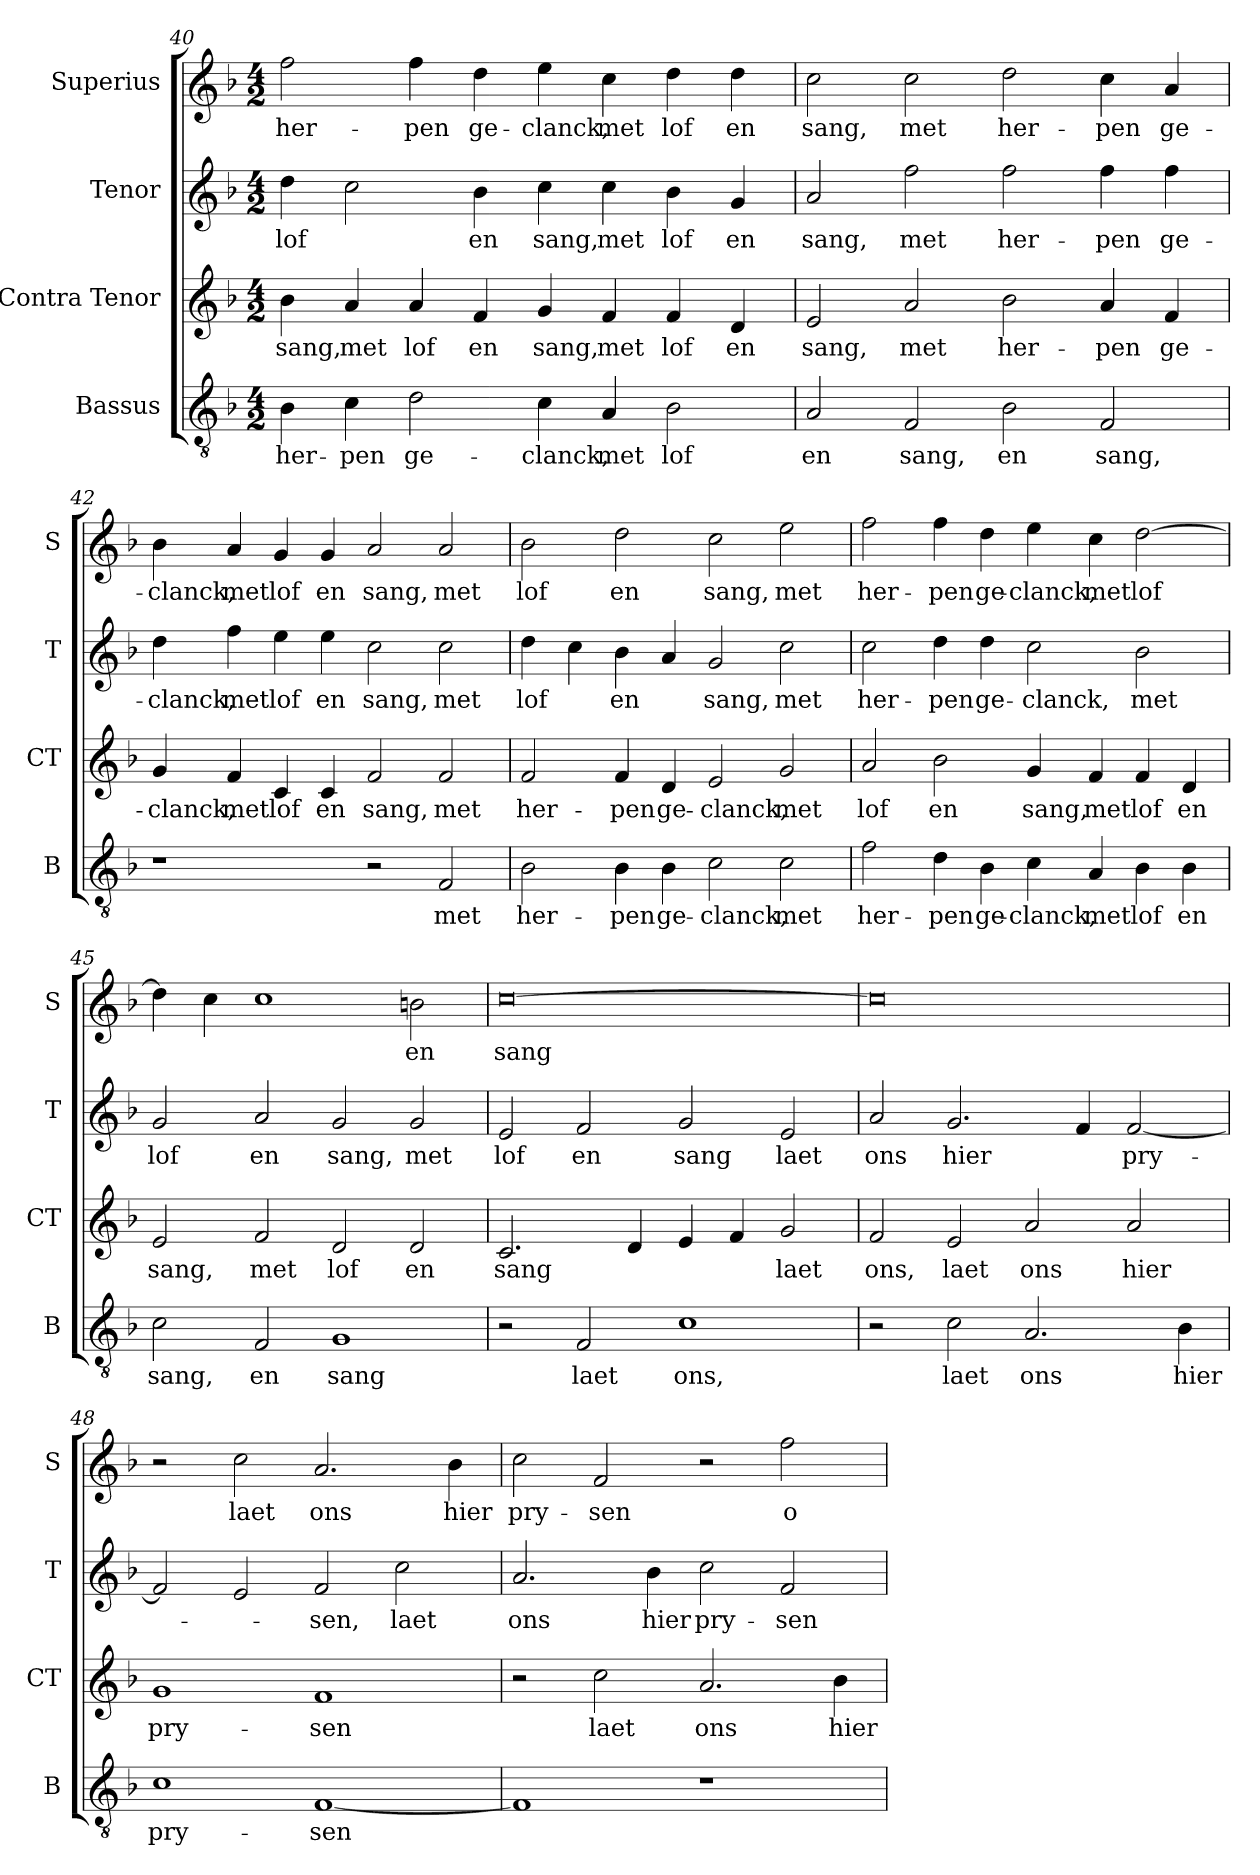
**kern	**text	**kern	**text	**kern	**text	**kern	**text
*part4	*part4	*part3	*part3	*part2	*part2	*part1	*part1
*staff4	*staff4	*staff3	*staff3	*staff2	*staff2	*staff1	*staff1
*I"Bassus	*	*I"Contra Tenor	*	*I"Tenor	*	*I"Superius	*
*I'B	*	*I'CT	*	*I'T	*	*I'S	*
*clefGv2	*	*clefG2	*	*clefG2	*	*clefG2	*
*k[b-]	*	*k[b-]	*	*k[b-]	*	*k[b-]	*
*F:	*	*F:	*	*F:	*	*F:	*
*M4/2	*	*M4/2	*	*M4/2	*	*M4/2	*
=40	=40	=40	=40	=40	=40	=40	=40
!	!LO:LY:b	!	!LO:LY:b	!	!LO:LY:b	!	!LO:LY:b
4B-\	her-	4b-\	sang,	4dd\	lof	2ff\	her-
!	!LO:LY:b	!	!LO:LY:b	!	!	!	!
4c\	-pen	4a/	met	2cc\	.	.	.
!	!LO:LY:b	!	!LO:LY:b	!	!	!	!LO:LY:b
2d\	ge-	4a/	lof	.	.	4ff\	-pen
!	!	!	!LO:LY:b	!	!LO:LY:b	!	!LO:LY:b
.	.	4f/	en	4b-\	en	4dd\	ge-
!	!LO:LY:b	!	!LO:LY:b	!	!LO:LY:b	!	!LO:LY:b
4c\	-clanck,	4g/	sang,	4cc\	sang,	4ee\	-clanck,
!	!LO:LY:b	!	!LO:LY:b	!	!LO:LY:b	!	!LO:LY:b
4A/	met	4f/	met	4cc\	met	4cc\	met
!	!LO:LY:b	!	!LO:LY:b	!	!LO:LY:b	!	!LO:LY:b
2B-\	lof	4f/	lof	4b-\	lof	4dd\	lof
!	!	!	!LO:LY:b	!	!LO:LY:b	!	!LO:LY:b
.	.	4d/	en	4g/	en	4dd\	en
=41	=41	=41	=41	=41	=41	=41	=41
!	!LO:LY:b	!	!LO:LY:b	!	!LO:LY:b	!	!LO:LY:b
2A/	en	2e/	sang,	2a/	sang,	2cc\	sang,
!	!LO:LY:b	!	!LO:LY:b	!	!LO:LY:b	!	!LO:LY:b
2F/	sang,	2a/	met	2ff\	met	2cc\	met
!	!LO:LY:b	!	!LO:LY:b	!	!LO:LY:b	!	!LO:LY:b
2B-\	en	2b-\	her-	2ff\	her-	2dd\	her-
!	!LO:LY:b	!	!LO:LY:b	!	!LO:LY:b	!	!LO:LY:b
2F/	sang,	4a/	-pen	4ff\	-pen	4cc\	-pen
!	!	!	!LO:LY:b	!	!LO:LY:b	!	!LO:LY:b
.	.	4f/	ge-	4ff\	ge-	4a/	ge-
=42	=42	=42	=42	=42	=42	=42	=42
!	!	!	!LO:LY:b	!	!LO:LY:b	!	!LO:LY:b
1r	.	4g/	-clanck,	4dd\	-clanck,	4b-\	-clanck,
!	!	!	!LO:LY:b	!	!LO:LY:b	!	!LO:LY:b
.	.	4f/	met	4ff\	met	4a/	met
!	!	!	!LO:LY:b	!	!LO:LY:b	!	!LO:LY:b
.	.	4c/	lof	4ee\	lof	4g/	lof
!	!	!	!LO:LY:b	!	!LO:LY:b	!	!LO:LY:b
.	.	4c/	en	4ee\	en	4g/	en
!	!	!	!LO:LY:b	!	!LO:LY:b	!	!LO:LY:b
2r	.	2f/	sang,	2cc\	sang,	2a/	sang,
!	!LO:LY:b	!	!LO:LY:b	!	!LO:LY:b	!	!LO:LY:b
2F/	met	2f/	met	2cc\	met	2a/	met
!!LO:LB:g=z
=43	=43	=43	=43	=43	=43	=43	=43
!	!LO:LY:b	!	!LO:LY:b	!	!LO:LY:b	!	!LO:LY:b
2B-\	her-	2f/	her-	4dd\	lof	2b-\	lof
.	.	.	.	4cc\	.	.	.
!	!LO:LY:b	!	!LO:LY:b	!	!LO:LY:b	!	!LO:LY:b
4B-\	-pen	4f/	-pen	4b-\	en	2dd\	en
!	!LO:LY:b	!	!LO:LY:b	!	!	!	!
4B-\	ge-	4d/	ge-	4a/	.	.	.
!	!LO:LY:b	!	!LO:LY:b	!	!LO:LY:b	!	!LO:LY:b
2c\	-clanck,	2e/	-clanck,	2g/	sang,	2cc\	sang,
!	!LO:LY:b	!	!LO:LY:b	!	!LO:LY:b	!	!LO:LY:b
2c\	met	2g/	met	2cc\	met	2ee\	met
=44	=44	=44	=44	=44	=44	=44	=44
!	!LO:LY:b	!	!LO:LY:b	!	!LO:LY:b	!	!LO:LY:b
2f\	her-	2a/	lof	2cc\	her-	2ff\	her-
!	!LO:LY:b	!	!LO:LY:b	!	!LO:LY:b	!	!LO:LY:b
4d\	-pen	2b-\	en	4dd\	-pen	4ff\	-pen
!	!LO:LY:b	!	!	!	!LO:LY:b	!	!LO:LY:b
4B-\	ge-	.	.	4dd\	ge-	4dd\	ge-
!	!LO:LY:b	!	!LO:LY:b	!	!LO:LY:b	!	!LO:LY:b
4c\	-clanck,	4g/	sang,	2cc\	-clanck,	4ee\	-clanck,
!	!LO:LY:b	!	!LO:LY:b	!	!	!	!LO:LY:b
4A/	met	4f/	met	.	.	4cc\	met
!	!LO:LY:b	!	!LO:LY:b	!	!LO:LY:b	!	!LO:LY:b
4B-\	lof	4f/	lof	2b-\	met	[2dd\	lof
!	!LO:LY:b	!	!LO:LY:b	!	!	!	!
4B-\	en	4d/	en	.	.	.	.
=45	=45	=45	=45	=45	=45	=45	=45
!	!LO:LY:b	!	!LO:LY:b	!	!LO:LY:b	!	!
2c\	sang,	2e/	sang,	2g/	lof	4dd\]	.
.	.	.	.	.	.	4cc\	.
!	!LO:LY:b	!	!LO:LY:b	!	!LO:LY:b	!	!
2F/	en	2f/	met	2a/	en	1cc	.
!	!LO:LY:b	!	!LO:LY:b	!	!LO:LY:b	!	!
1G	sang	2d/	lof	2g/	sang,	.	.
!	!	!	!LO:LY:b	!	!LO:LY:b	!	!LO:LY:b
.	.	2d/	en	2g/	met	2bn\	en
=46	=46	=46	=46	=46	=46	=46	=46
!	!	!	!LO:LY:b	!	!LO:LY:b	!	!LO:LY:b
2r	.	2.c/	sang	2e/	lof	[0cc	sang
!	!LO:LY:b	!	!	!	!LO:LY:b	!	!
2F/	laet	.	.	2f/	en	.	.
.	.	4d/	.	.	.	.	.
!	!LO:LY:b	!	!	!	!LO:LY:b	!	!
1c	ons,	4e/	.	2g/	sang	.	.
.	.	4f/	.	.	.	.	.
!	!	!	!LO:LY:b	!	!LO:LY:b	!	!
.	.	2g/	laet	2e/	laet	.	.
!!LO:PB:g=z
=47	=47	=47	=47	=47	=47	=47	=47
!	!	!	!LO:LY:b	!	!LO:LY:b	!	!
2r	.	2f/	ons,	2a/	ons	0cc]	.
!	!LO:LY:b	!	!LO:LY:b	!	!LO:LY:b	!	!
2c\	laet	2e/	laet	2.g/	hier	.	.
!	!LO:LY:b	!	!LO:LY:b	!	!	!	!
2.A/	ons	2a/	ons	.	.	.	.
.	.	.	.	4f/	.	.	.
!	!	!	!LO:LY:b	!	!LO:LY:b	!	!
.	.	2a/	hier	[2f/	pry-	.	.
!	!LO:LY:b	!	!	!	!	!	!
4B-\	hier	.	.	.	.	.	.
=48	=48	=48	=48	=48	=48	=48	=48
!	!LO:LY:b	!	!LO:LY:b	!	!	!	!
1c	pry-	1g	pry-	2f/]	.	2r	.
!	!	!	!	!	!	!	!LO:LY:b
.	.	.	.	2e/	.	2cc\	laet
!	!LO:LY:b	!	!LO:LY:b	!	!LO:LY:b	!	!LO:LY:b
[1F	-sen	1f	-sen	2f/	-sen,	2.a/	ons
!	!	!	!	!	!LO:LY:b	!	!
.	.	.	.	2cc\	laet	.	.
!	!	!	!	!	!	!	!LO:LY:b
.	.	.	.	.	.	4b-\	hier
=49	=49	=49	=49	=49	=49	=49	=49
!	!	!	!	!	!LO:LY:b	!	!LO:LY:b
1F]	.	2r	.	2.a/	ons	2cc\	pry-
!	!	!	!LO:LY:b	!	!	!	!LO:LY:b
.	.	2cc\	laet	.	.	2f/	-sen
!	!	!	!	!	!LO:LY:b	!	!
.	.	.	.	4b-\	hier	.	.
!	!	!	!LO:LY:b	!	!LO:LY:b	!	!
1r	.	2.a/	ons	2cc\	pry-	2r	.
!	!	!	!	!	!LO:LY:b	!	!LO:LY:b
.	.	.	.	2f/	-sen	2ff\	o
!	!	!	!LO:LY:b	!	!	!	!
.	.	4b-\	hier	.	.	.	.
=	=	=	=	=	=	=	=
*-	*-	*-	*-	*-	*-	*-	*-
